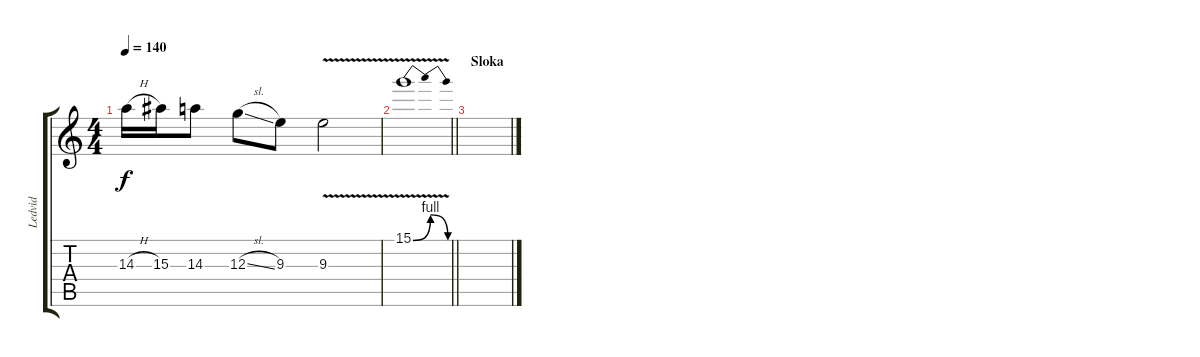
\track ("Ledvìd" "Ledvìd") {instrument electricguitarjazz}
\staff {score tabs}
\tuning (E4 B3 G3 D3 A2 E2) {hide}
\ts (4 4)
\tempo 140
\clef g2
\ks c
14.3{h}.16{dy f} 15.3.16 14.3.8 12.3{sl}.8 9.3.8 9.3{v}.2 |
\barLineRight lightlight
15.1{be (bendrelease 0 0 10 4 20 4 60 0) v}.1 |
\section ("" "Sloka")
